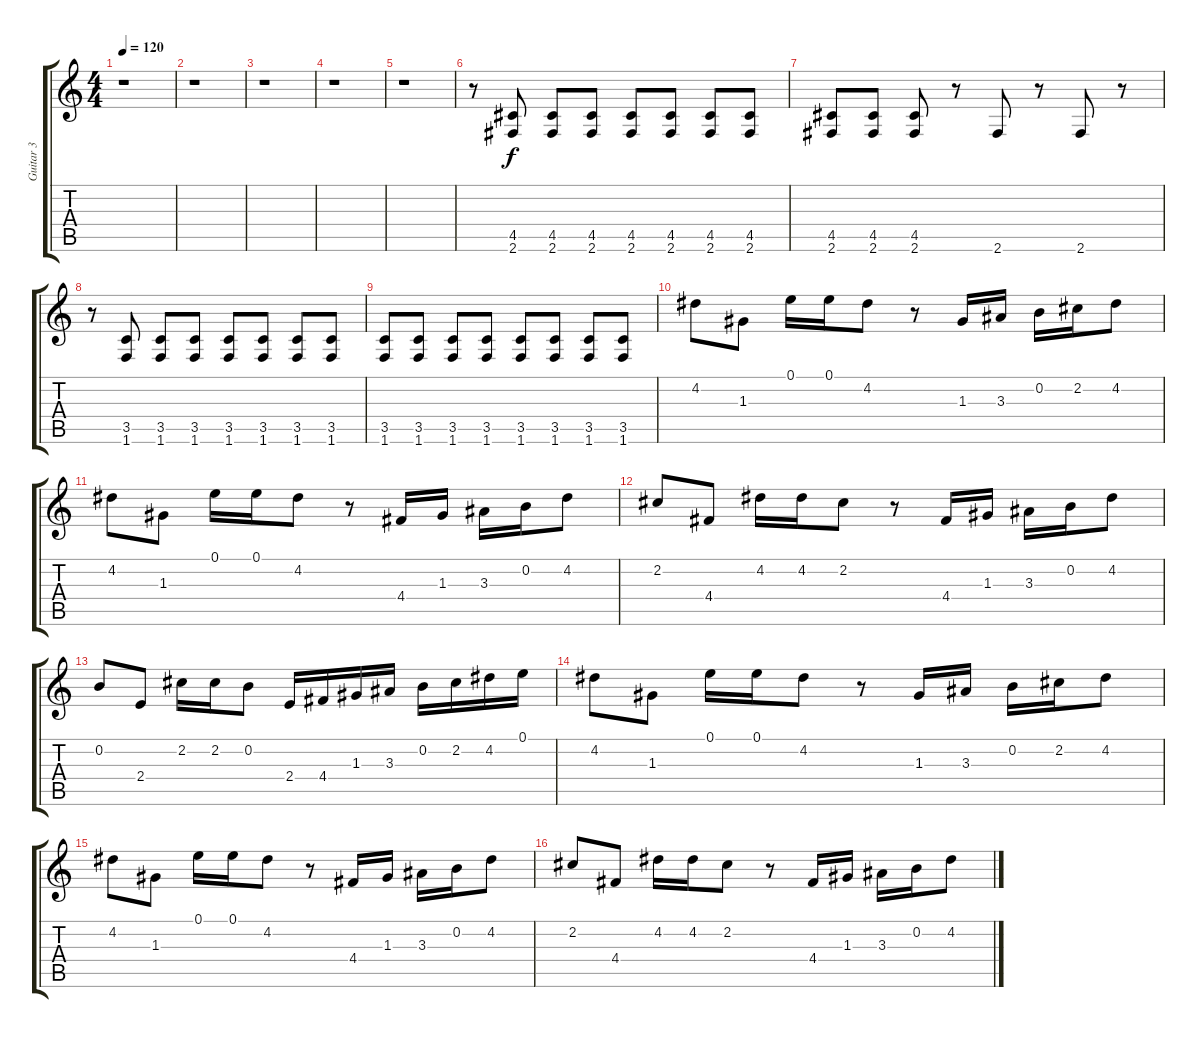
\track ("Guitar 3" "Guitar 3") {instrument electricguitarmuted}
\staff {score tabs}
\tuning (E4 B3 G3 D3 A2 E2) {hide}
\ts (4 4)
\tempo 120
\clef g2
\ks c
r.1{dy f} |
r.1 |
r.1 |
r.1 |
r.1 |
r.8 (4.5 2.6).8 (4.5 2.6).8 (4.5 2.6).8 (4.5 2.6).8 (4.5 2.6).8 (4.5 2.6).8 (4.5 2.6).8 |
(4.5 2.6).8 (4.5 2.6).8 (4.5 2.6).8 r.8 2.6.8 r.8 2.6.8 r.8 |
r.8 (3.5 1.6).8 (3.5 1.6).8 (3.5 1.6).8 (3.5 1.6).8 (3.5 1.6).8 (3.5 1.6).8 (3.5 1.6).8 |
(3.5 1.6).8 (3.5 1.6).8 (3.5 1.6).8 (3.5 1.6).8 (3.5 1.6).8 (3.5 1.6).8 (3.5 1.6).8 (3.5 1.6).8 |
4.2.8 1.3.8 0.1.16 0.1.16 4.2.8 r.8 1.3.16 3.3.16 0.2.16 2.2.16 4.2.8 |
4.2.8 1.3.8 0.1.16 0.1.16 4.2.8 r.8 4.4.16 1.3.16 3.3.16 0.2.16 4.2.8 |
2.2.8 4.4.8 4.2.16 4.2.16 2.2.8 r.8 4.4.16 1.3.16 3.3.16 0.2.16 4.2.8 |
0.2.8 2.4.8 2.2.16 2.2.16 0.2.8 2.4.16 4.4.16 1.3.16 3.3.16 0.2.16 2.2.16 4.2.16 0.1.16 |
4.2.8 1.3.8 0.1.16 0.1.16 4.2.8 r.8 1.3.16 3.3.16 0.2.16 2.2.16 4.2.8 |
4.2.8 1.3.8 0.1.16 0.1.16 4.2.8 r.8 4.4.16 1.3.16 3.3.16 0.2.16 4.2.8 |
2.2.8 4.4.8 4.2.16 4.2.16 2.2.8 r.8 4.4.16 1.3.16 3.3.16 0.2.16 4.2.8
